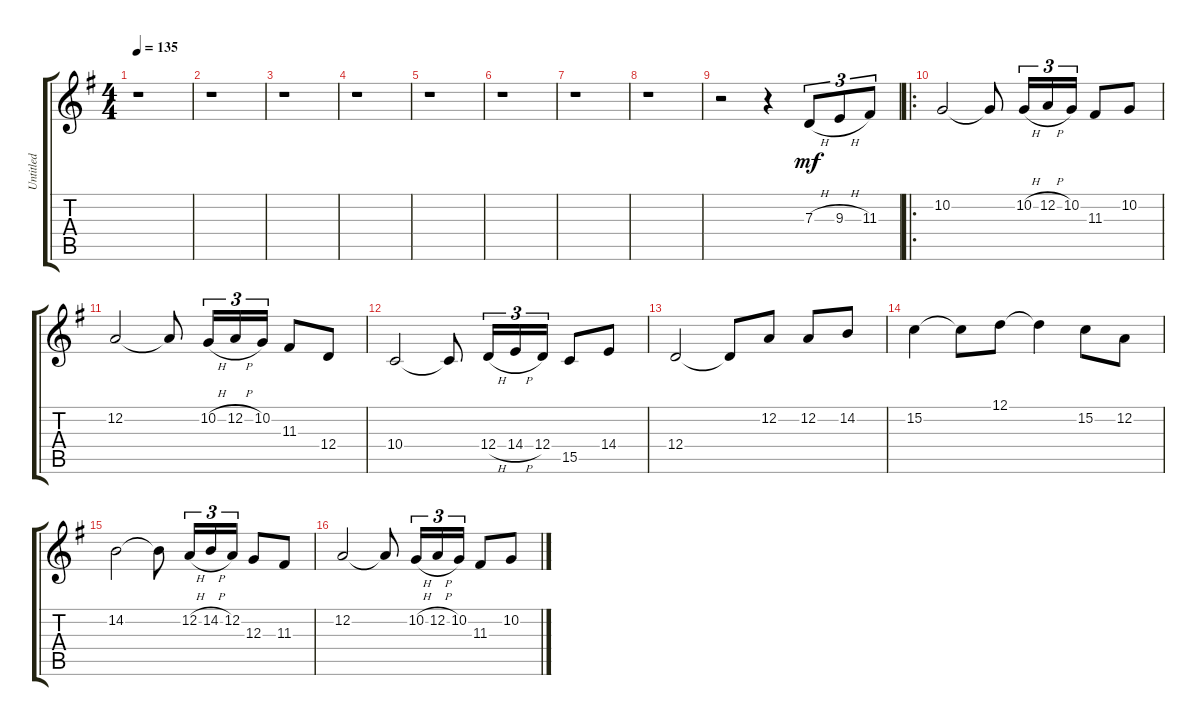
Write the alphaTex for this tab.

\track ("Untitled" "Untitled") {instrument oboe}
\staff {score tabs}
\tuning (D4 A3 G3 D3 A2 D2) {hide}
\ts (4 4)
\tempo 135
\clef g2
\ks g
r.1{dy mf} |
r.1 |
r.1 |
r.1 |
r.1 |
r.1 |
r.1 |
r.1 |
r.2 r.4 7.3{h}.8{tu (3 2)} 9.3{h}.8{tu (3 2)} 11.3.8{tu (3 2)} |
\ro
10.2.2 10.2{t}.8 10.2{h}.16{tu (3 2)} 12.2{h}.16{tu (3 2)} 10.2.16{tu (3 2)} 11.3.8 10.2.8 |
12.2.2 12.2{t}.8 10.2{h}.16{tu (3 2)} 12.2{h}.16{tu (3 2)} 10.2.16{tu (3 2)} 11.3.8 12.4.8 |
10.4.2 10.4{t}.8 12.4{h}.16{tu (3 2)} 14.4{h}.16{tu (3 2)} 12.4.16{tu (3 2)} 15.5.8 14.4.8 |
12.4.2 12.4{t}.8 12.2.8 12.2.8 14.2.8 |
15.2.4 15.2{t}.8 12.1.8 12.1{t}.4 15.2.8 12.2.8 |
14.2.2 14.2{t}.8 12.2{h}.16{tu (3 2)} 14.2{h}.16{tu (3 2)} 12.2.16{tu (3 2)} 12.3.8 11.3.8 |
12.2.2 12.2{t}.8 10.2{h}.16{tu (3 2)} 12.2{h}.16{tu (3 2)} 10.2.16{tu (3 2)} 11.3.8 10.2.8
